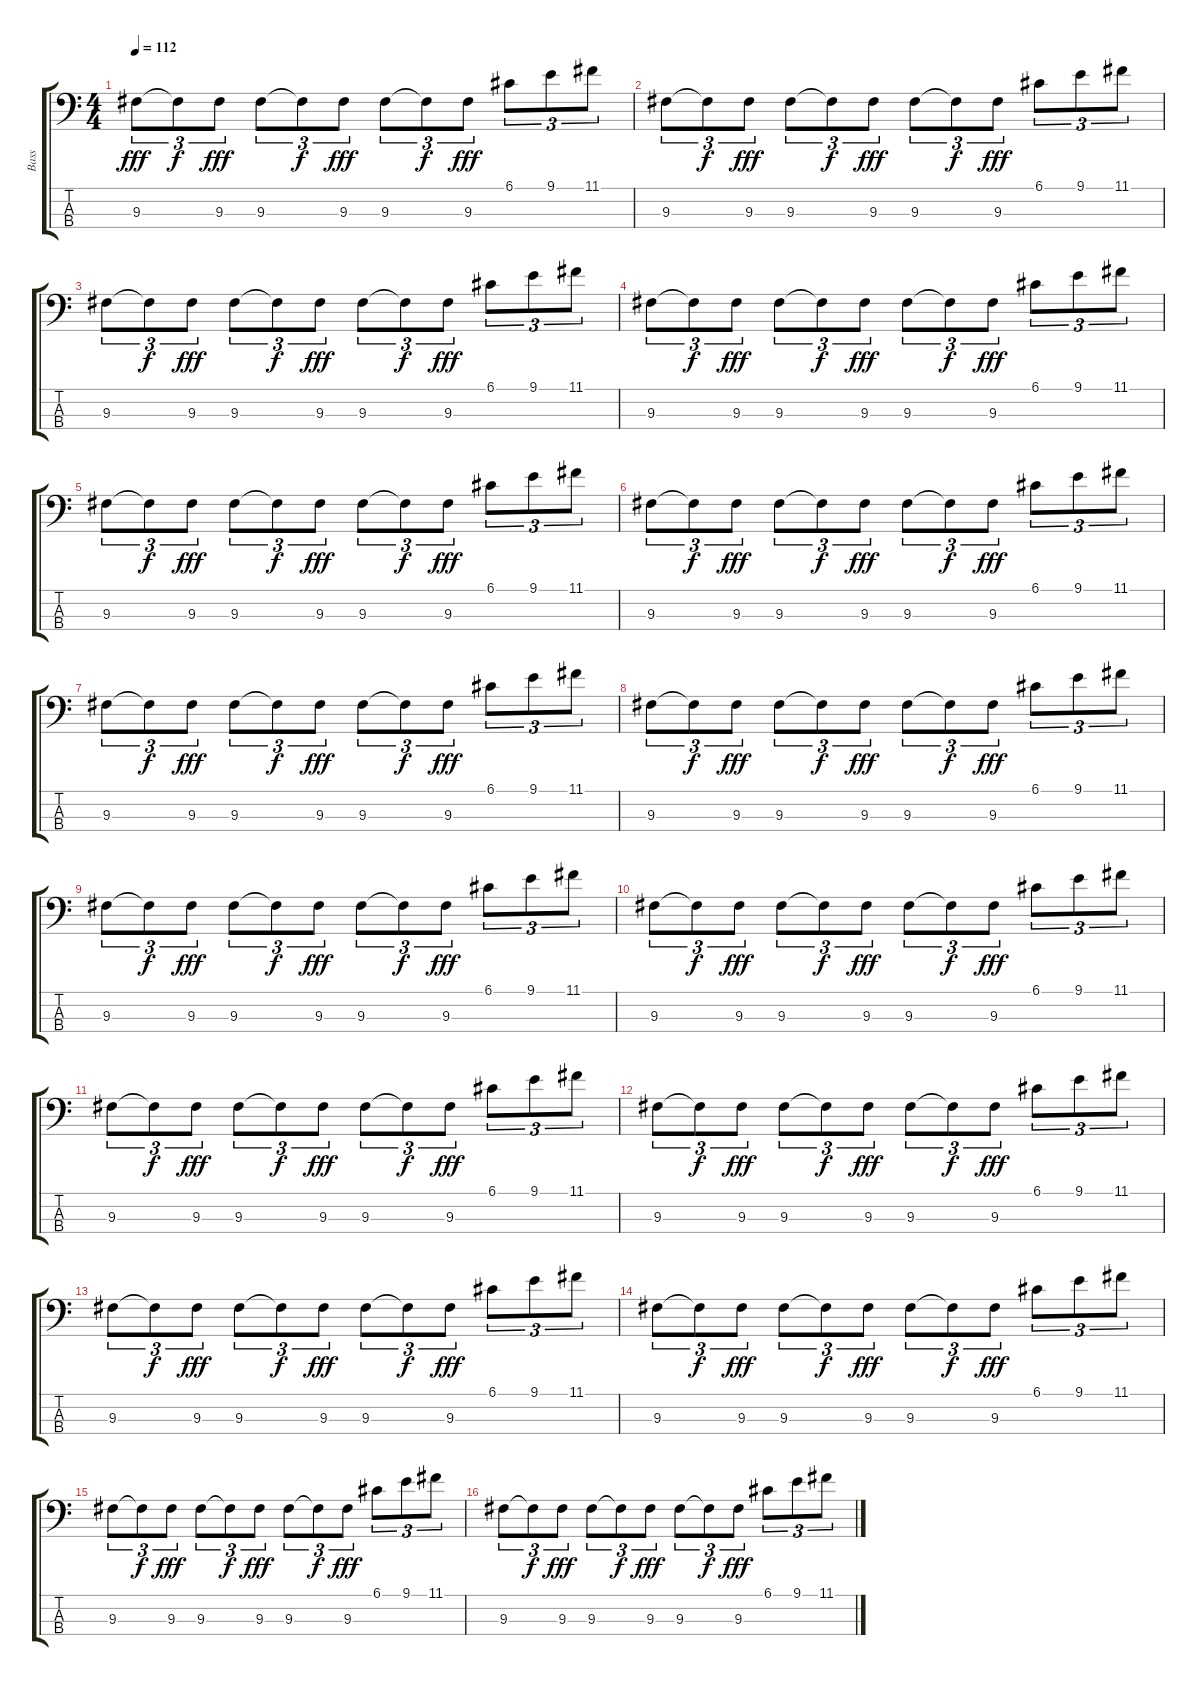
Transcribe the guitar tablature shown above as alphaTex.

\track ("Bass" "Bass") {instrument electricbassfinger}
\staff {score tabs}
\tuning (G2 D2 A1 E1) {hide}
\ts (4 4)
\tempo 112
\clef f4
\ks c
9.3.8{tu (3 2) dy fff} 9.3{t}.8{tu (3 2) dy f} 9.3.8{tu (3 2) dy fff} 9.3.8{tu (3 2)} 9.3{t}.8{tu (3 2) dy f} 9.3.8{tu (3 2) dy fff} 9.3.8{tu (3 2)} 9.3{t}.8{tu (3 2) dy f} 9.3.8{tu (3 2) dy fff} 6.1.8{tu (3 2)} 9.1.8{tu (3 2)} 11.1.8{tu (3 2)} |
9.3.8{tu (3 2)} 9.3{t}.8{tu (3 2) dy f} 9.3.8{tu (3 2) dy fff} 9.3.8{tu (3 2)} 9.3{t}.8{tu (3 2) dy f} 9.3.8{tu (3 2) dy fff} 9.3.8{tu (3 2)} 9.3{t}.8{tu (3 2) dy f} 9.3.8{tu (3 2) dy fff} 6.1.8{tu (3 2)} 9.1.8{tu (3 2)} 11.1.8{tu (3 2)} |
9.3.8{tu (3 2)} 9.3{t}.8{tu (3 2) dy f} 9.3.8{tu (3 2) dy fff} 9.3.8{tu (3 2)} 9.3{t}.8{tu (3 2) dy f} 9.3.8{tu (3 2) dy fff} 9.3.8{tu (3 2)} 9.3{t}.8{tu (3 2) dy f} 9.3.8{tu (3 2) dy fff} 6.1.8{tu (3 2)} 9.1.8{tu (3 2)} 11.1.8{tu (3 2)} |
9.3.8{tu (3 2)} 9.3{t}.8{tu (3 2) dy f} 9.3.8{tu (3 2) dy fff} 9.3.8{tu (3 2)} 9.3{t}.8{tu (3 2) dy f} 9.3.8{tu (3 2) dy fff} 9.3.8{tu (3 2)} 9.3{t}.8{tu (3 2) dy f} 9.3.8{tu (3 2) dy fff} 6.1.8{tu (3 2)} 9.1.8{tu (3 2)} 11.1.8{tu (3 2)} |
9.3.8{tu (3 2)} 9.3{t}.8{tu (3 2) dy f} 9.3.8{tu (3 2) dy fff} 9.3.8{tu (3 2)} 9.3{t}.8{tu (3 2) dy f} 9.3.8{tu (3 2) dy fff} 9.3.8{tu (3 2)} 9.3{t}.8{tu (3 2) dy f} 9.3.8{tu (3 2) dy fff} 6.1.8{tu (3 2)} 9.1.8{tu (3 2)} 11.1.8{tu (3 2)} |
9.3.8{tu (3 2)} 9.3{t}.8{tu (3 2) dy f} 9.3.8{tu (3 2) dy fff} 9.3.8{tu (3 2)} 9.3{t}.8{tu (3 2) dy f} 9.3.8{tu (3 2) dy fff} 9.3.8{tu (3 2)} 9.3{t}.8{tu (3 2) dy f} 9.3.8{tu (3 2) dy fff} 6.1.8{tu (3 2)} 9.1.8{tu (3 2)} 11.1.8{tu (3 2)} |
9.3.8{tu (3 2)} 9.3{t}.8{tu (3 2) dy f} 9.3.8{tu (3 2) dy fff} 9.3.8{tu (3 2)} 9.3{t}.8{tu (3 2) dy f} 9.3.8{tu (3 2) dy fff} 9.3.8{tu (3 2)} 9.3{t}.8{tu (3 2) dy f} 9.3.8{tu (3 2) dy fff} 6.1.8{tu (3 2)} 9.1.8{tu (3 2)} 11.1.8{tu (3 2)} |
9.3.8{tu (3 2)} 9.3{t}.8{tu (3 2) dy f} 9.3.8{tu (3 2) dy fff} 9.3.8{tu (3 2)} 9.3{t}.8{tu (3 2) dy f} 9.3.8{tu (3 2) dy fff} 9.3.8{tu (3 2)} 9.3{t}.8{tu (3 2) dy f} 9.3.8{tu (3 2) dy fff} 6.1.8{tu (3 2)} 9.1.8{tu (3 2)} 11.1.8{tu (3 2)} |
9.3.8{tu (3 2)} 9.3{t}.8{tu (3 2) dy f} 9.3.8{tu (3 2) dy fff} 9.3.8{tu (3 2)} 9.3{t}.8{tu (3 2) dy f} 9.3.8{tu (3 2) dy fff} 9.3.8{tu (3 2)} 9.3{t}.8{tu (3 2) dy f} 9.3.8{tu (3 2) dy fff} 6.1.8{tu (3 2)} 9.1.8{tu (3 2)} 11.1.8{tu (3 2)} |
9.3.8{tu (3 2)} 9.3{t}.8{tu (3 2) dy f} 9.3.8{tu (3 2) dy fff} 9.3.8{tu (3 2)} 9.3{t}.8{tu (3 2) dy f} 9.3.8{tu (3 2) dy fff} 9.3.8{tu (3 2)} 9.3{t}.8{tu (3 2) dy f} 9.3.8{tu (3 2) dy fff} 6.1.8{tu (3 2)} 9.1.8{tu (3 2)} 11.1.8{tu (3 2)} |
9.3.8{tu (3 2)} 9.3{t}.8{tu (3 2) dy f} 9.3.8{tu (3 2) dy fff} 9.3.8{tu (3 2)} 9.3{t}.8{tu (3 2) dy f} 9.3.8{tu (3 2) dy fff} 9.3.8{tu (3 2)} 9.3{t}.8{tu (3 2) dy f} 9.3.8{tu (3 2) dy fff} 6.1.8{tu (3 2)} 9.1.8{tu (3 2)} 11.1.8{tu (3 2)} |
9.3.8{tu (3 2)} 9.3{t}.8{tu (3 2) dy f} 9.3.8{tu (3 2) dy fff} 9.3.8{tu (3 2)} 9.3{t}.8{tu (3 2) dy f} 9.3.8{tu (3 2) dy fff} 9.3.8{tu (3 2)} 9.3{t}.8{tu (3 2) dy f} 9.3.8{tu (3 2) dy fff} 6.1.8{tu (3 2) volume 15} 9.1.8{tu (3 2)} 11.1.8{tu (3 2)} |
9.3.8{tu (3 2)} 9.3{t}.8{tu (3 2) dy f} 9.3.8{tu (3 2) dy fff} 9.3.8{tu (3 2)} 9.3{t}.8{tu (3 2) dy f} 9.3.8{tu (3 2) dy fff} 9.3.8{tu (3 2)} 9.3{t}.8{tu (3 2) dy f} 9.3.8{tu (3 2) dy fff} 6.1.8{tu (3 2) volume 12} 9.1.8{tu (3 2)} 11.1.8{tu (3 2)} |
9.3.8{tu (3 2)} 9.3{t}.8{tu (3 2) dy f} 9.3.8{tu (3 2) dy fff} 9.3.8{tu (3 2)} 9.3{t}.8{tu (3 2) dy f} 9.3.8{tu (3 2) dy fff} 9.3.8{tu (3 2)} 9.3{t}.8{tu (3 2) dy f} 9.3.8{tu (3 2) dy fff} 6.1.8{tu (3 2) volume 10} 9.1.8{tu (3 2)} 11.1.8{tu (3 2)} |
9.3.8{tu (3 2)} 9.3{t}.8{tu (3 2) dy f} 9.3.8{tu (3 2) dy fff} 9.3.8{tu (3 2) volume 8} 9.3{t}.8{tu (3 2) dy f} 9.3.8{tu (3 2) dy fff} 9.3.8{tu (3 2)} 9.3{t}.8{tu (3 2) dy f} 9.3.8{tu (3 2) dy fff} 6.1.8{tu (3 2)} 9.1.8{tu (3 2)} 11.1.8{tu (3 2)} |
9.3.8{tu (3 2)} 9.3{t}.8{tu (3 2) dy f} 9.3.8{tu (3 2) dy fff} 9.3.8{tu (3 2) volume 6} 9.3{t}.8{tu (3 2) dy f} 9.3.8{tu (3 2) dy fff} 9.3.8{tu (3 2)} 9.3{t}.8{tu (3 2) dy f} 9.3.8{tu (3 2) dy fff} 6.1.8{tu (3 2)} 9.1.8{tu (3 2)} 11.1.8{tu (3 2)}
